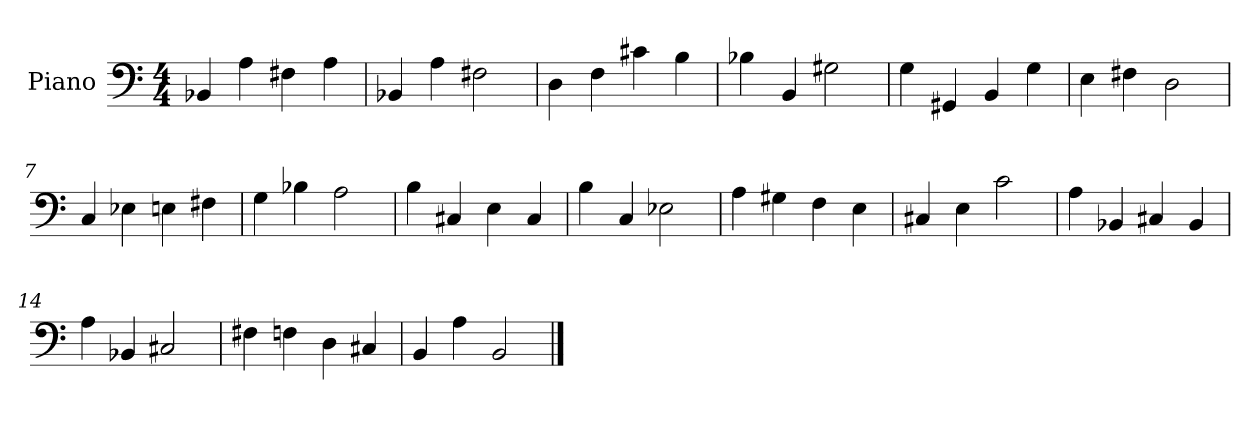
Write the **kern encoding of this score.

**kern
*part1
*staff1
*I"Piano
*I'Pno.
*clefF4
*k[]
*M4/4
*MM120
=1
4BB-X/
4A\
4F#X\
4A\
=2
4BB-X/
4A\
2F#X\
=3
4D\
4F\
4c#X\
4B\
=4
4B-X\
4BB/
2G#X\
=5
4G\
4GG#X/
4BB/
4G\
=6
4E\
4F#X\
2D\
=7
4C/
4E-X\
4En\
4F#X\
=8
4G\
4B-X\
2A\
!!LO:LB:g=z
=9
4B\
4C#X/
4E\
4C#/
=10
4B\
4C/
2E-X\
=11
4A\
4G#X\
4F\
4E\
=12
4C#X/
4E\
2c\
=13
4A\
4BB-X/
4C#X/
4BB-/
=14
4A\
4BB-X/
2C#X/
=15
4F#X\
4Fn\
4D\
4C#X/
=16
4BB/
4A\
2BB/
==
*-
